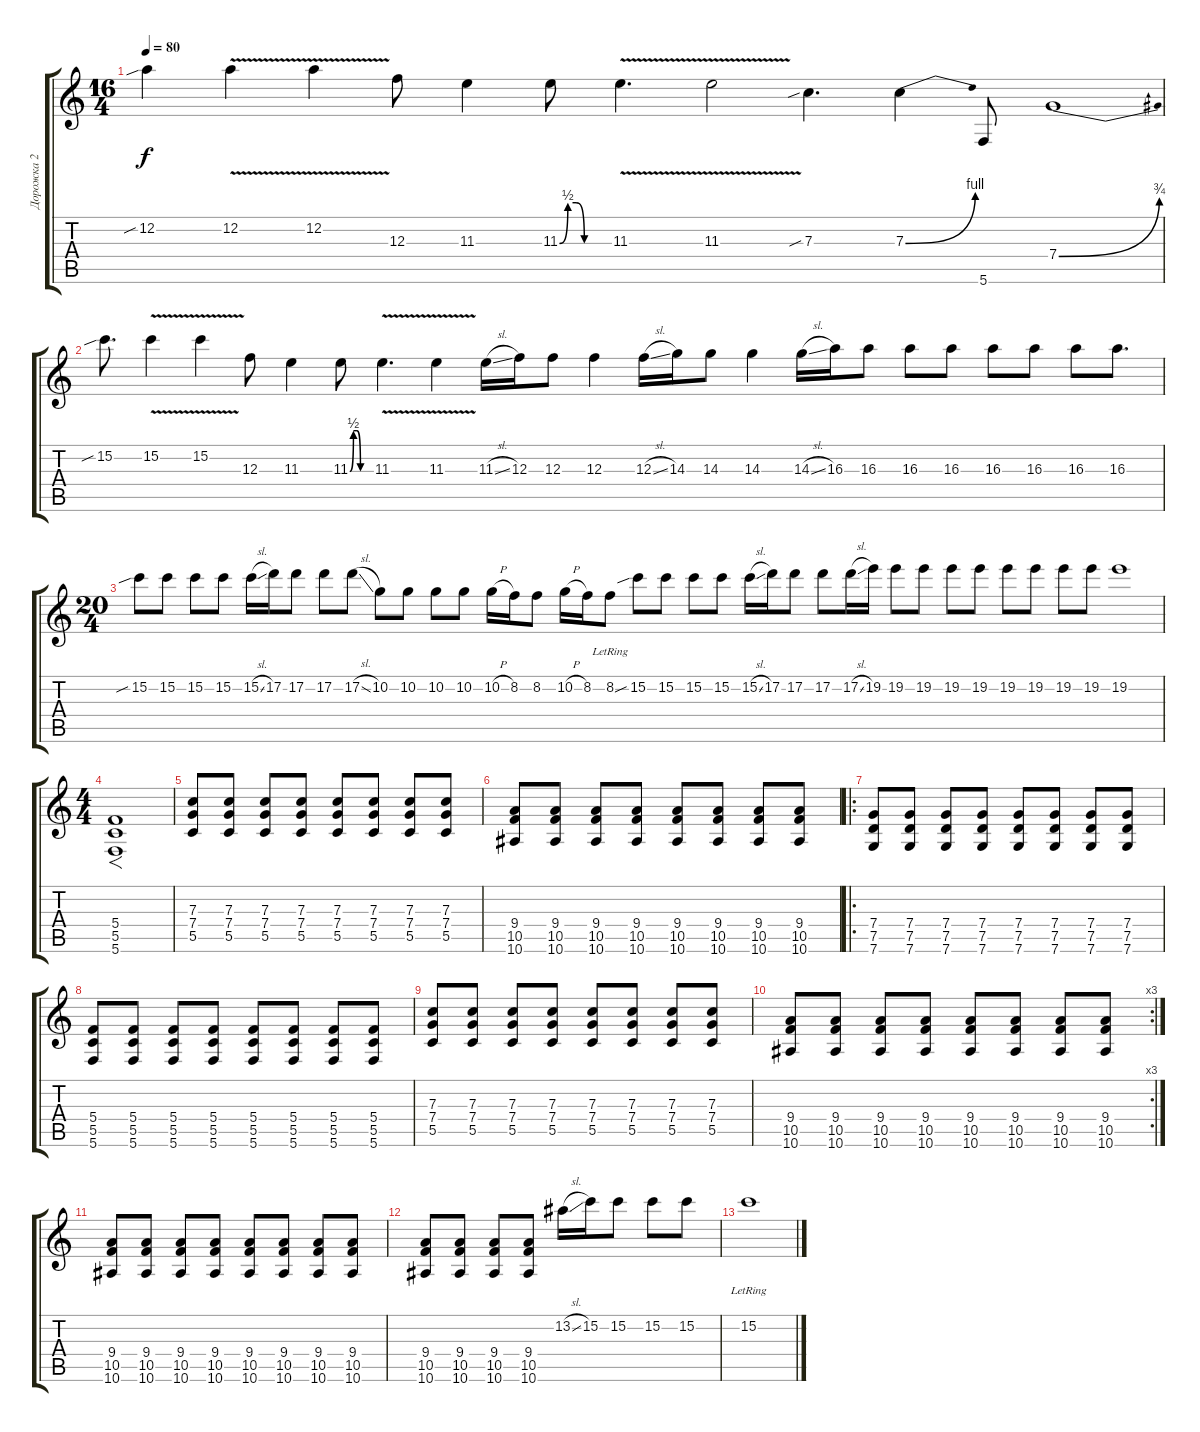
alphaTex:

\track ("Дорожка 2" "Дорожка 2") {instrument distortionguitar}
\staff {score tabs}
\tuning (D4 A3 F3 C3 G2 C2) {hide}
\ts (16 4)
\tempo 80
\clef g2
\ks c
12.2{sib}.4{dy f} 12.2{v}.4 12.2{v}.4 12.3.8 11.3.4 11.3{be (custom 0 0 10 2 20 2 30 0 60 0)}.8 11.3{v}.4{d} 11.3{v}.2 7.3{sib}.4{d} 7.3{be (bend 0 0 60 4)}.4 5.6.8 7.4{be (bend 0 0 60 3)}.1 |
15.2{sib}.8{d} 15.2{v}.4 15.2{v}.4 12.3.8 11.3.4 11.3{be (custom 0 0 10 2 20 2 30 0 60 0)}.8 11.3{v}.4{d} 11.3{v}.4 11.3{sl}.16 12.3.16 12.3.8 12.3.4 12.3{sl}.16 14.3.16 14.3.8 14.3.4 14.3{sl}.16 16.3.16 16.3.8 16.3.8 16.3.8 16.3.8 16.3.8 16.3.8 16.3.8{d} |
\ts (20 4)
15.2{sib}.8 15.2.8 15.2.8 15.2.8 15.2{sl}.16 17.2.16 17.2.8 17.2.8 17.2{sl}.8 10.2.8 10.2.8 10.2.8 10.2.8 10.2{h}.16 8.2.16 8.2.8 10.2{h}.16 8.2.16 8.2{lr}.8 15.2{sib}.8 15.2.8 15.2.8 15.2.8 15.2{sl}.16 17.2.16 17.2.8 17.2.8 17.2{sl}.16 19.2.16 19.2.8 19.2.8 19.2.8 19.2.8 19.2.8 19.2.8 19.2.8 19.2.8 19.2.1 |
\ts (4 4)
(5.4 5.5 5.6).1{f} |
(7.3 7.4 5.5).8 (7.3 7.4 5.5).8 (7.3 7.4 5.5).8 (7.3 7.4 5.5).8 (7.3 7.4 5.5).8 (7.3 7.4 5.5).8 (7.3 7.4 5.5).8 (7.3 7.4 5.5).8 |
(9.4 10.5 10.6).8 (9.4 10.5 10.6).8 (9.4 10.5 10.6).8 (9.4 10.5 10.6).8 (9.4 10.5 10.6).8 (9.4 10.5 10.6).8 (9.4 10.5 10.6).8 (9.4 10.5 10.6).8 |
\ro
(7.4 7.5 7.6).8 (7.4 7.5 7.6).8 (7.4 7.5 7.6).8 (7.4 7.5 7.6).8 (7.4 7.5 7.6).8 (7.4 7.5 7.6).8 (7.4 7.5 7.6).8 (7.4 7.5 7.6).8 |
(5.4 5.5 5.6).8 (5.4 5.5 5.6).8 (5.4 5.5 5.6).8 (5.4 5.5 5.6).8 (5.4 5.5 5.6).8 (5.4 5.5 5.6).8 (5.4 5.5 5.6).8 (5.4 5.5 5.6).8 |
(7.3 7.4 5.5).8 (7.3 7.4 5.5).8 (7.3 7.4 5.5).8 (7.3 7.4 5.5).8 (7.3 7.4 5.5).8 (7.3 7.4 5.5).8 (7.3 7.4 5.5).8 (7.3 7.4 5.5).8 |
\rc 3
(9.4 10.5 10.6).8 (9.4 10.5 10.6).8 (9.4 10.5 10.6).8 (9.4 10.5 10.6).8 (9.4 10.5 10.6).8 (9.4 10.5 10.6).8 (9.4 10.5 10.6).8 (9.4 10.5 10.6).8 |
(9.4 10.5 10.6).8 (9.4 10.5 10.6).8 (9.4 10.5 10.6).8 (9.4 10.5 10.6).8 (9.4 10.5 10.6).8 (9.4 10.5 10.6).8 (9.4 10.5 10.6).8 (9.4 10.5 10.6).8 |
(9.4 10.5 10.6).8 (9.4 10.5 10.6).8 (9.4 10.5 10.6).8 (9.4 10.5 10.6).8 13.2{sl}.16 15.2.16 15.2.8 15.2.8 15.2.8 |
15.2{lr}.1{volume 2}
